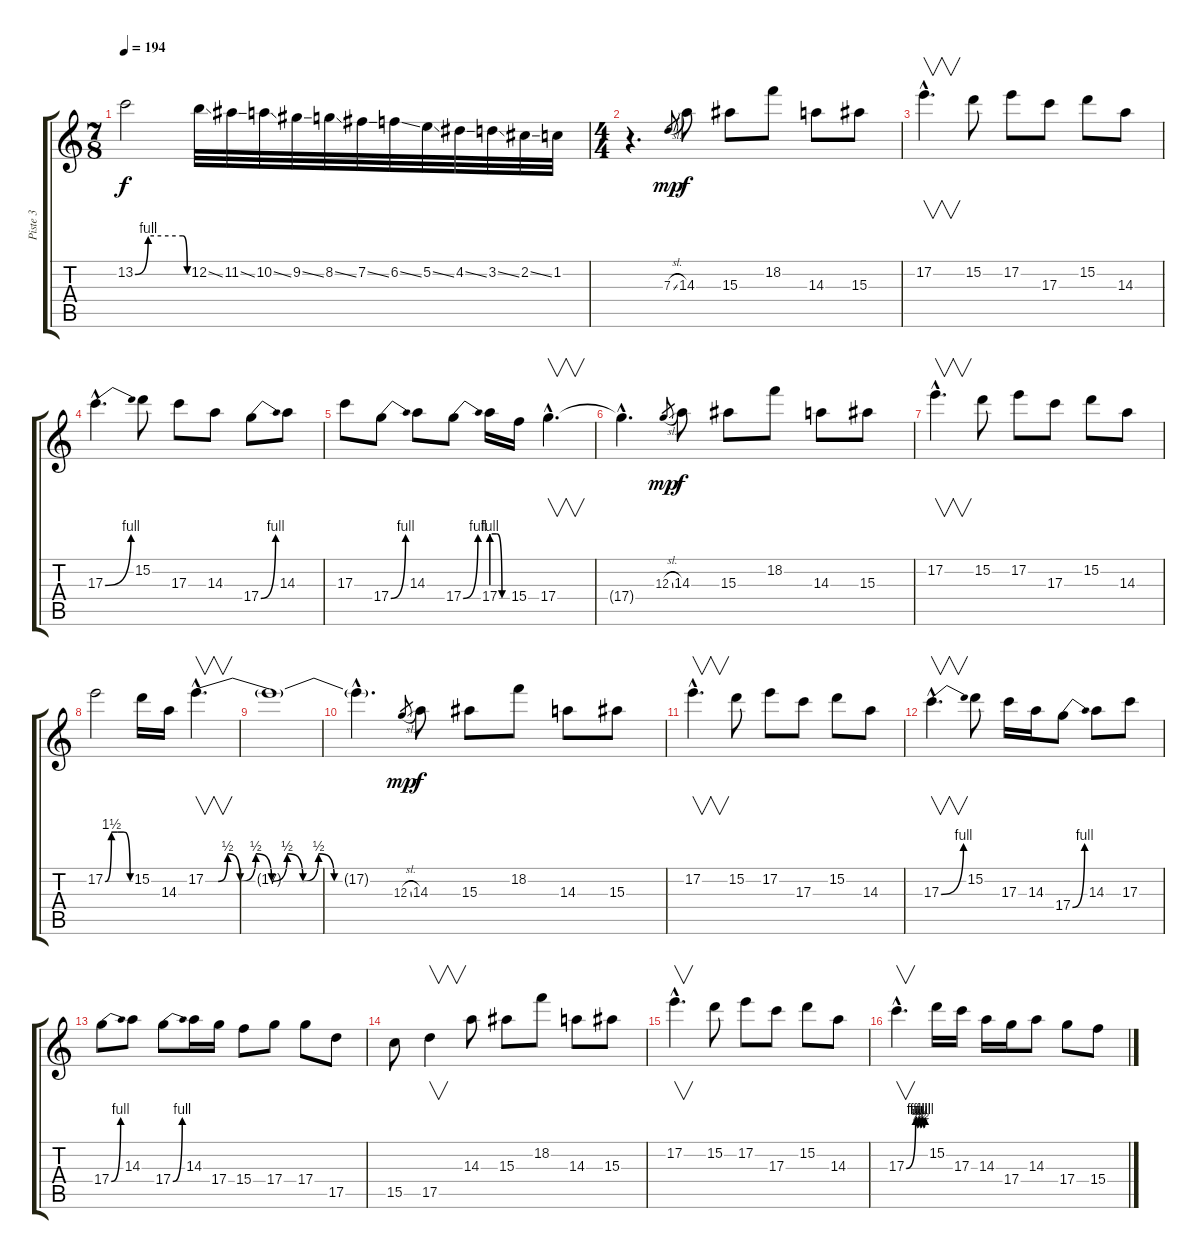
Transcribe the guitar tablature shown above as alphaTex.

\track ("Piste 3" "Piste 3") {instrument overdrivenguitar}
\staff {score tabs}
\tuning (E4 B3 G3 D3 A2 E2) {hide}
\ts (7 8)
\tempo 194
\clef g2
\ks c
13.2{be (custom 0 0 15 4 30 4 55 4 60 0)}.2{dy f} 12.2{ss}.32 11.2{ss}.32 10.2{ss}.32 9.2{ss}.32 8.2{ss}.32 7.2{ss}.32 6.2{ss}.32 5.2{ss}.32 4.2{ss}.32 3.2{ss}.32 2.2{ss}.32 1.2.32 |
\ts (4 4)
r.4{d} 7.3{sl}.8{gr dy mp} 14.3.8{dy f} 15.3.8 18.2.8 14.3.8 15.3.8 |
17.2{hac}.4{v d} 15.2.8 17.2.8 17.3.8 15.2.8 14.3.8 |
17.3{be (bend 0 0 60 4) hac}.4{d} 15.2.8 17.3.8 14.3.8 17.4{be (bend 0 0 60 4)}.8 14.3.8 |
17.3.8 17.4{be (bend 0 0 60 4)}.8 14.3.8 17.4{be (bend 0 0 60 4)}.8 17.4{be (custom 0 4 20 4 40 0 60 0)}.16 15.4.16 17.4{hac}.4{v d} |
17.4{hac t}.4{d} 12.3{sl}.8{gr dy mp} 14.3.8{dy f} 15.3.8 18.2.8 14.3.8 15.3.8 |
17.2{hac}.4{v d} 15.2.8 17.2.8 17.3.8 15.2.8 14.3.8 |
17.2{be (custom 0 0 15 6 30 6 45 6 60 0)}.2 15.2.16 14.3.16 17.2{be (custom 0 0 4 0 7 2 11 0 16 2 21 0 26 2 31 0 36 2 41 0 60 0) hac}.4{v d} |
17.2{t}.1 |
17.2{hac t}.4{d} 12.3{sl}.8{gr dy mp} 14.3.8{dy f} 15.3.8 18.2.8 14.3.8 15.3.8 |
17.2{hac}.4{v d} 15.2.8 17.2.8 17.3.8 15.2.8 14.3.8 |
17.3{be (bend 0 0 60 4) hac}.4{v d} 15.2.8 17.3.16 14.3.16 17.4{be (bend 0 0 60 4)}.8 14.3.8 17.3.8 |
17.4{be (bend 0 0 60 4)}.8 14.3.8 17.4{be (bend 0 0 60 4)}.8 14.3.16 17.4.16 15.4.8 17.4.8 17.4.8 17.5.8 |
15.5.8 17.5.4{v} 14.3.8 15.3.8 18.2.8 14.3.8 15.3.8 |
17.2{hac}.4{v d} 15.2.8 17.2.8 17.3.8 15.2.8 14.3.8 |
17.3{be (custom 0 0 30 4 35 2 40 4 45 2 50 4 55 2 60 4) hac}.4{v d} 15.2.16 17.3.16 14.3.16 17.4.16 14.3.8 17.4.8 15.4.8
